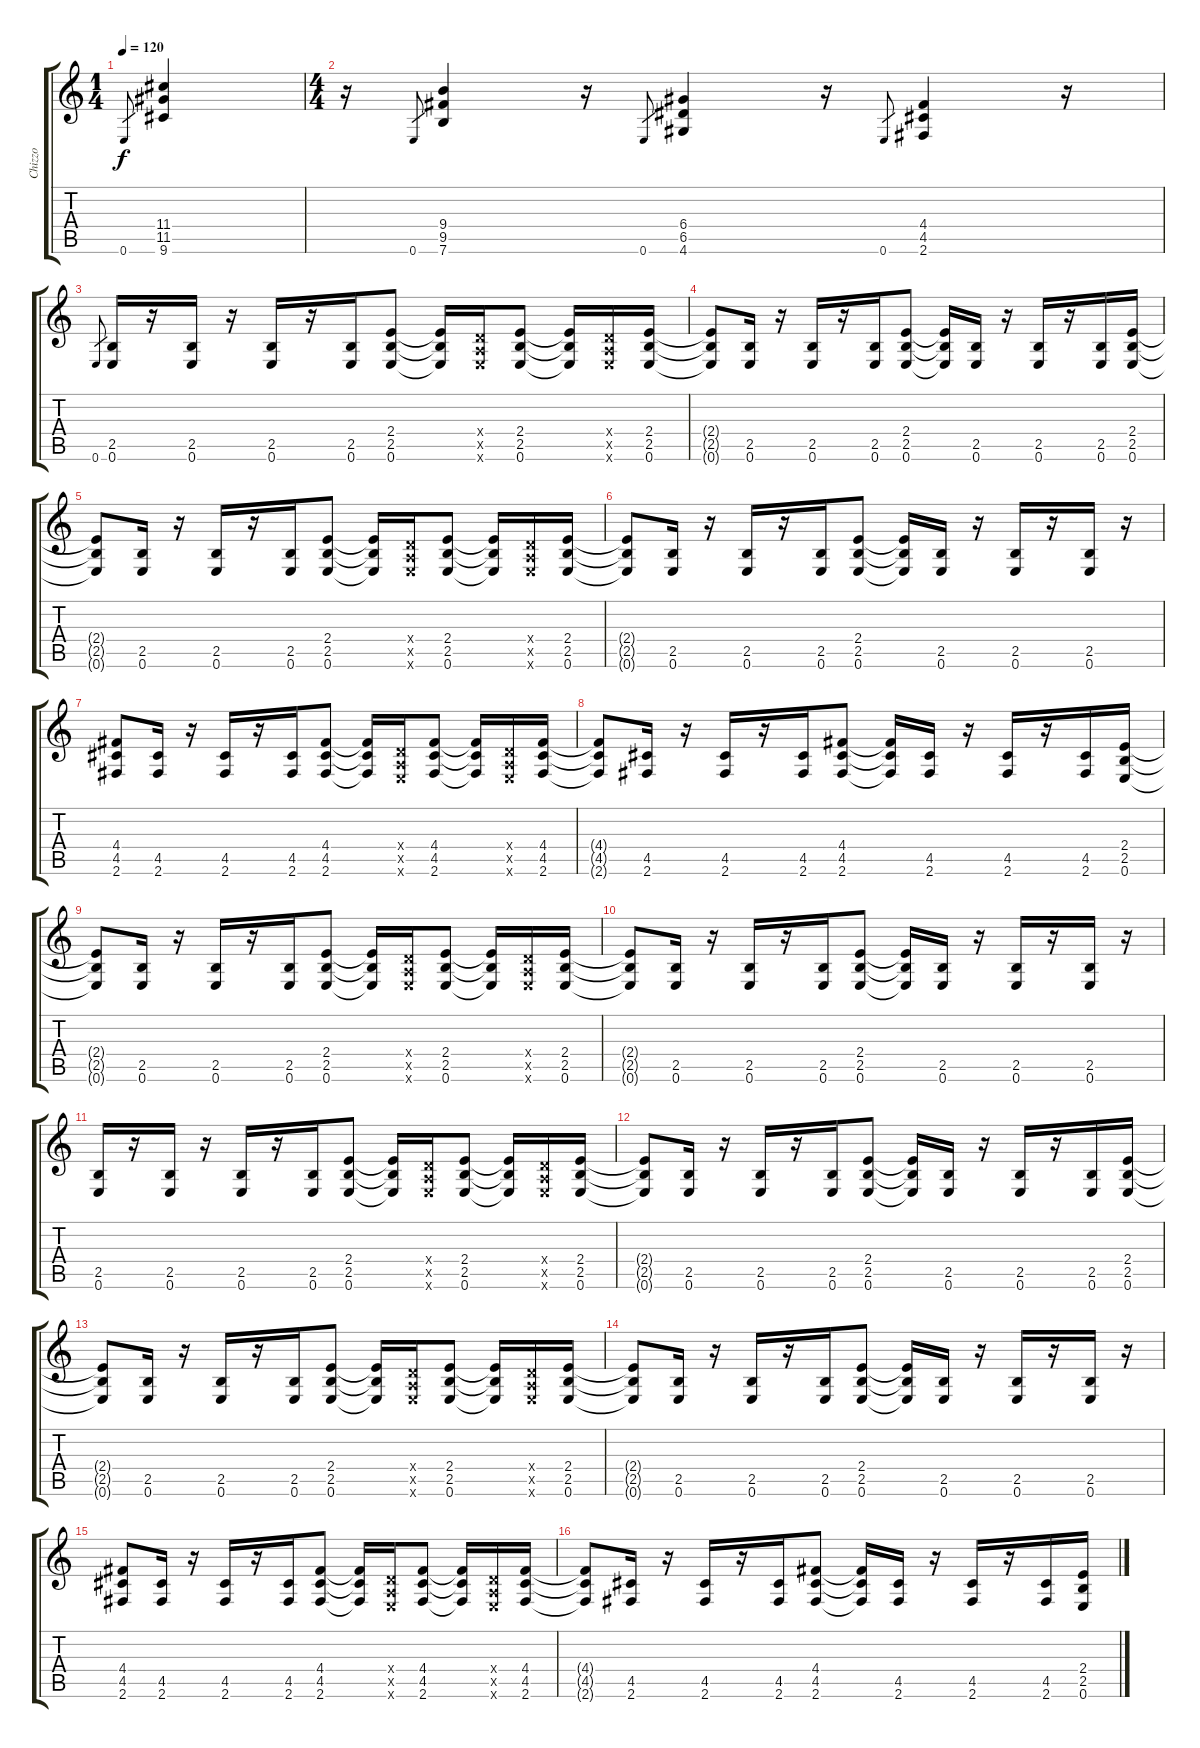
\track ("Chizzo" "Chizzo") {instrument distortionguitar}
\staff {score tabs}
\tuning (E4 B3 G3 D3 A2 E2) {hide}
\ts (1 4)
\tempo 120
\clef g2
\ks c
0.6.8{gr dy f instrument distortionguitar} (11.4 11.5 9.6).4 |
\ts (4 4)
r.16 0.6.8{gr} (9.4 9.5 7.6).4 r.16 0.6.8{gr} (6.4 6.5 4.6).4 r.16 0.6.8{gr} (4.4 4.5 2.6).4 r.16 |
0.6.8{gr} (2.5 0.6).16 r.16 (2.5 0.6).16 r.16 (2.5 0.6).16 r.16 (2.5 0.6).16 (2.4 2.5 0.6).8 (2.4{t} 2.5{t} 0.6{t}).16 (0.4{x} 0.5{x} 0.6{x}).16 (2.4 2.5 0.6).8 (2.4{t} 2.5{t} 0.6{t}).16 (0.4{x} 0.5{x} 0.6{x}).16 (2.4 2.5 0.6).16 |
(2.4{t} 2.5{t} 0.6{t}).8 (2.5 0.6).16 r.16 (2.5 0.6).16 r.16 (2.5 0.6).16 (2.4 2.5 0.6).8 (2.4{t} 2.5{t} 0.6{t}).16 (2.5 0.6).16 r.16 (2.5 0.6).16 r.16 (2.5 0.6).16 (2.4 2.5 0.6).16 |
(2.4{t} 2.5{t} 0.6{t}).8 (2.5 0.6).16 r.16 (2.5 0.6).16 r.16 (2.5 0.6).16 (2.4 2.5 0.6).8 (2.4{t} 2.5{t} 0.6{t}).16 (0.4{x} 0.5{x} 0.6{x}).16 (2.4 2.5 0.6).8 (2.4{t} 2.5{t} 0.6{t}).16 (0.4{x} 0.5{x} 0.6{x}).16 (2.4 2.5 0.6).16 |
(2.4{t} 2.5{t} 0.6{t}).8 (2.5 0.6).16 r.16 (2.5 0.6).16 r.16 (2.5 0.6).16 (2.4 2.5 0.6).8 (2.4{t} 2.5{t} 0.6{t}).16 (2.5 0.6).16 r.16 (2.5 0.6).16 r.16 (2.5 0.6).16 r.16 |
(4.4 4.5 2.6).8 (4.5 2.6).16 r.16 (4.5 2.6).16 r.16 (4.5 2.6).16 (4.4 4.5 2.6).8 (4.4{t} 4.5{t} 2.6{t}).16 (0.4{x} 0.5{x} 0.6{x}).16 (4.4 4.5 2.6).8 (4.4{t} 4.5{t} 2.6{t}).16 (0.4{x} 0.5{x} 0.6{x}).16 (4.4 4.5 2.6).16 |
(4.4{t} 4.5{t} 2.6{t}).8 (4.5 2.6).16 r.16 (4.5 2.6).16 r.16 (4.5 2.6).16 (4.4 4.5 2.6).8 (4.4{t} 4.5{t} 2.6{t}).16 (4.5 2.6).16 r.16 (4.5 2.6).16 r.16 (4.5 2.6).16 (2.4 2.5 0.6).16 |
(2.4{t} 2.5{t} 0.6{t}).8 (2.5 0.6).16 r.16 (2.5 0.6).16 r.16 (2.5 0.6).16 (2.4 2.5 0.6).8 (2.4{t} 2.5{t} 0.6{t}).16 (0.4{x} 0.5{x} 0.6{x}).16 (2.4 2.5 0.6).8 (2.4{t} 2.5{t} 0.6{t}).16 (0.4{x} 0.5{x} 0.6{x}).16 (2.4 2.5 0.6).16 |
(2.4{t} 2.5{t} 0.6{t}).8 (2.5 0.6).16 r.16 (2.5 0.6).16 r.16 (2.5 0.6).16 (2.4 2.5 0.6).8 (2.4{t} 2.5{t} 0.6{t}).16 (2.5 0.6).16 r.16 (2.5 0.6).16 r.16 (2.5 0.6).16 r.16 |
(2.5 0.6).16 r.16 (2.5 0.6).16 r.16 (2.5 0.6).16 r.16 (2.5 0.6).16 (2.4 2.5 0.6).8 (2.4{t} 2.5{t} 0.6{t}).16 (0.4{x} 0.5{x} 0.6{x}).16 (2.4 2.5 0.6).8 (2.4{t} 2.5{t} 0.6{t}).16 (0.4{x} 0.5{x} 0.6{x}).16 (2.4 2.5 0.6).16 |
(2.4{t} 2.5{t} 0.6{t}).8 (2.5 0.6).16 r.16 (2.5 0.6).16 r.16 (2.5 0.6).16 (2.4 2.5 0.6).8 (2.4{t} 2.5{t} 0.6{t}).16 (2.5 0.6).16 r.16 (2.5 0.6).16 r.16 (2.5 0.6).16 (2.4 2.5 0.6).16 |
(2.4{t} 2.5{t} 0.6{t}).8 (2.5 0.6).16 r.16 (2.5 0.6).16 r.16 (2.5 0.6).16 (2.4 2.5 0.6).8 (2.4{t} 2.5{t} 0.6{t}).16 (0.4{x} 0.5{x} 0.6{x}).16 (2.4 2.5 0.6).8 (2.4{t} 2.5{t} 0.6{t}).16 (0.4{x} 0.5{x} 0.6{x}).16 (2.4 2.5 0.6).16 |
(2.4{t} 2.5{t} 0.6{t}).8 (2.5 0.6).16 r.16 (2.5 0.6).16 r.16 (2.5 0.6).16 (2.4 2.5 0.6).8 (2.4{t} 2.5{t} 0.6{t}).16 (2.5 0.6).16 r.16 (2.5 0.6).16 r.16 (2.5 0.6).16 r.16 |
(4.4 4.5 2.6).8 (4.5 2.6).16 r.16 (4.5 2.6).16 r.16 (4.5 2.6).16 (4.4 4.5 2.6).8 (4.4{t} 4.5{t} 2.6{t}).16 (0.4{x} 0.5{x} 0.6{x}).16 (4.4 4.5 2.6).8 (4.4{t} 4.5{t} 2.6{t}).16 (0.4{x} 0.5{x} 0.6{x}).16 (4.4 4.5 2.6).16 |
(4.4{t} 4.5{t} 2.6{t}).8 (4.5 2.6).16 r.16 (4.5 2.6).16 r.16 (4.5 2.6).16 (4.4 4.5 2.6).8 (4.4{t} 4.5{t} 2.6{t}).16 (4.5 2.6).16 r.16 (4.5 2.6).16 r.16 (4.5 2.6).16 (2.4 2.5 0.6).16
